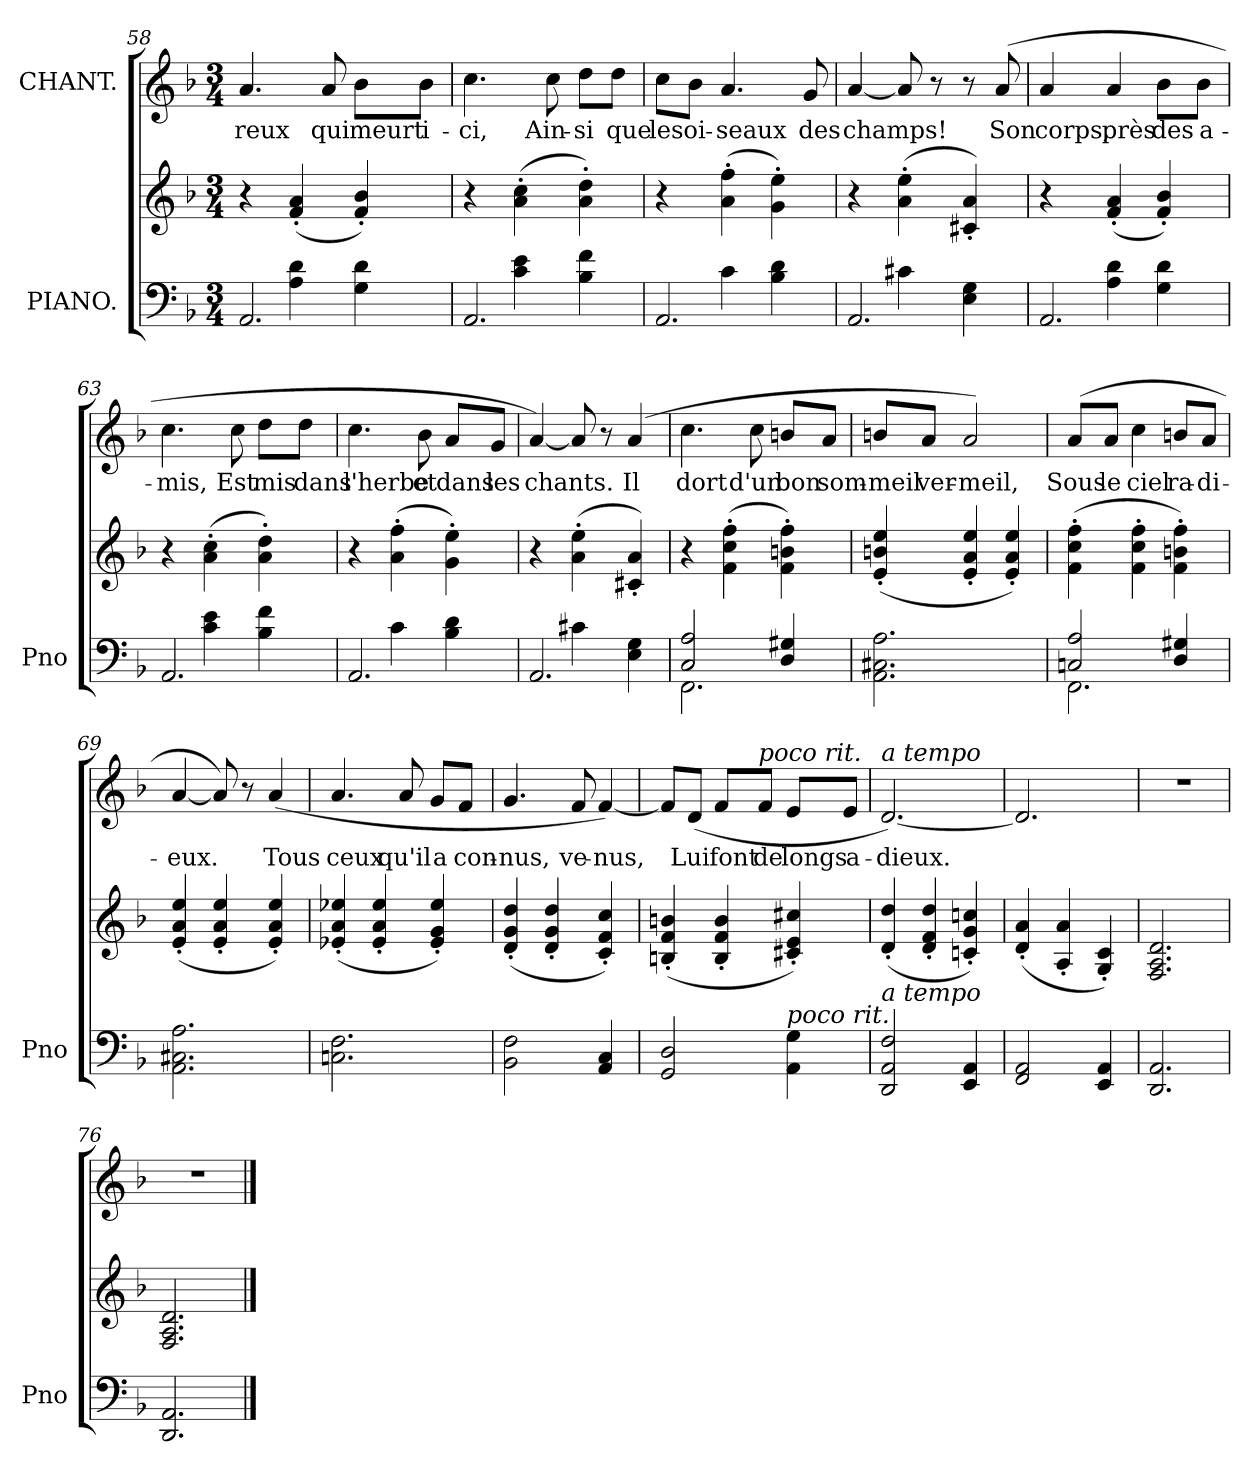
**kern	**kern	**dynam	**kern	**text	**dynam
*part2	*part2	*part2	*part1	*part1	*part1
*staff3	*staff2	*staff2/3	*staff1	*staff1	*staff1
*I"PIANO.	*	*	*I"CHANT.	*	*
*I'Pno	*	*	*	*	*
*clefF4	*clefG2	*	*clefG2	*	*
*k[b-]	*k[b-]	*	*k[b-]	*	*
*M3/4	*M3/4	*	*M3/4	*	*
=58	=58	=58	=58	=58	=58
*^	*	*	*	*	*
!	!	!	!	!	!LO:LY:b	!
2.AA/	4ryy	4r	.	4.a/	-reux	.
.	4A\ 4d\	(<4f/' 4a/'	.	.	.	.
!	!	!	!	!	!LO:LY:b	!
.	.	.	.	8a/	qui	.
!	!	!	!	!	!LO:LY:b	!
.	4G\ 4d\	4f/' 4b-/')	.	8b-\L	meurt	.
!	!	!	!	!	!LO:LY:b	!
.	.	.	.	8b-\J	i-	.
=59	=59	=59	=59	=59	=59	=59
!	!	!	!	!	!LO:LY:b	!
2.AA/	4ryy	4r	.	4.cc\	-ci,	.
.	4c\ 4e\	(>4a\' 4cc\'	.	.	.	.
!	!	!	!	!	!LO:LY:b	!
.	.	.	.	8cc\	Ain-	.
!	!	!	!	!	!LO:LY:b	!
.	4B-\ 4f\	4a\' 4dd\')	.	8dd\L	-si	.
!	!	!	!	!	!LO:LY:b	!
.	.	.	.	8dd\J	que	.
!!LO:PB:g=z
=60	=60	=60	=60	=60	=60	=60
!	!	!	!	!	!LO:LY:b	!
2.AA/	4ryy	4r	.	8cc\L	les	.
!	!	!	!	!	!LO:LY:b	!
.	.	.	.	8b-\J	oi-	.
!	!	!	!	!	!LO:LY:b	!
.	4c\	(>4a\' 4ff\'	.	4.a/	-seaux	.
.	4B-\ 4d\	4g\' 4ee\')	.	.	.	.
!	!	!	!	!	!LO:LY:b	!
.	.	.	.	8g/	des	.
=61	=61	=61	=61	=61	=61	=61
!	!	!	!	!	!LO:LY:b	!
2.AA/	4ryy	4r	.	[4a/	champs!	.
.	4c#X\	(>4a\' 4ee\'	.	8a/]	.	.
.	.	.	.	8r	.	.
.	4E\ 4G\	4c#X/' 4a/')	.	8r	.	.
!	!	!	!	!	!LO:LY:b	!
.	.	.	.	(>8a/	Son	.
=62	=62	=62	=62	=62	=62	=62
!	!	!	!	!	!LO:LY:b	!
2.AA/	4ryy	4r	.	4a/	corps,	.
!	!	!	!	!	!LO:LY:b	!
.	4A\ 4d\	(<4f/' 4a/'	.	4a/	près	.
!	!	!	!	!	!LO:LY:b	!
.	4G\ 4d\	4f/' 4b-/')	.	8b-\L	des	.
!	!	!	!	!	!LO:LY:b	!
.	.	.	.	8b-\J	a-	.
=63	=63	=63	=63	=63	=63	=63
!	!	!	!	!	!LO:LY:b	!
2.AA/	4ryy	4r	.	4.cc\	-mis,	.
.	4c\ 4e\	(>4a\' 4cc\'	.	.	.	.
!	!	!	!	!	!LO:LY:b	!
.	.	.	.	8cc\	Est	.
!	!	!	!	!	!LO:LY:b	!
.	4B-\ 4f\	4a\' 4dd\')	.	8dd\L	mis	.
!	!	!	!	!	!LO:LY:b	!
.	.	.	.	8dd\J	dans	.
!!LO:LB:g=z
=64	=64	=64	=64	=64	=64	=64
!	!	!	!	!	!LO:LY:b	!
2.AA/	4ryy	4r	.	4.cc\	l'herbe	.
.	4c\	(>4a\' 4ff\'	.	.	.	.
!	!	!	!	!	!LO:LY:b	!
.	.	.	.	8b-\	et	.
!	!	!	!	!	!LO:LY:b	!
.	4B-\ 4d\	4g\' 4ee\')	.	8a/L	dans	.
!	!	!	!	!	!LO:LY:b	!
.	.	.	.	8g/J	les	.
=65	=65	=65	=65	=65	=65	=65
!	!	!	!	!	!LO:LY:b	!
2.AA/	4ryy	4r	.	[4a/)	chants.	.
.	4c#X\	(>4a\' 4ee\'	.	8a/]	.	.
*	*	*	*	*MM64	*	*
.	.	.	.	8r	.	.
!	!	!	!	!	!LO:LY:b	!LO:DY:a
!	!	!	!	!	!	!LO:DY:n=1:a
.	4E\ 4G\	4c#X/' 4a/')	.	(>4a/	Il	pp other-dynamics
=66	=66	=66	=66	=66	=66	=66
!	!	!	!LO:DY:b	!	!LO:LY:b	!
!	!	!	!LO:DY:n=1:b	!	!	!
2C/ 2A/	2.FF\	4r	pp other-dynamics	4.cc\	dort	.
.	.	(>4f\' 4cc\' 4ff\'	.	.	.	.
!	!	!	!	!	!LO:LY:b	!
.	.	.	.	8cc\	d'un	.
!	!	!	!	!	!LO:LY:b	!
4D/ 4G#X/	.	4f\' 4bn\' 4ff\')	.	8bn/L	bon	.
!	!	!	!	!	!LO:LY:b	!
.	.	.	.	8a/J	som-	.
*v	*v	*	*	*	*	*
=67	=67	=67	=67	=67	=67
!	!	!	!	!LO:LY:b	!
2.AA\ 2.C#X\ 2.A\	(<4e/' 4bn/' 4ee/'	.	8bn/L	-meil	.
!	!	!	!	!LO:LY:b	!
.	.	.	8a/J	ver-	.
!	!	!	!	!LO:LY:b	!
.	4e/' 4a/' 4ee/'	.	2a/)	-meil,	.
.	4e/' 4a/' 4ee/')	.	.	.	.
!!LO:LB:g=z
=68	=68	=68	=68	=68	=68
*^	*	*	*	*	*
!	!	!	!	!	!LO:LY:b	!
2Cn/ 2A/	2.FF\	(>4f\' 4cc\' 4ff\'	.	(>8a/L	Sous	.
!	!	!	!	!	!LO:LY:b	!
.	.	.	.	8a/J	le	.
!	!	!	!	!	!LO:LY:b	!
.	.	4f\' 4cc\' 4ff\'	.	4cc\	ciel	.
!	!	!	!	!	!LO:LY:b	!
4D/ 4G#X/	.	4f\' 4bn\' 4ff\')	.	8bn/L	ra-	.
!	!	!	!	!	!LO:LY:b	!
.	.	.	.	8a/J	-di-	.
*v	*v	*	*	*	*	*
=69	=69	=69	=69	=69	=69
!	!	!	!	!LO:LY:b	!
2.AA\ 2.C#X\ 2.A\	(<4e/' 4a/' 4ee/'	.	[4a/	-eux.	.
.	4e/' 4a/' 4ee/'	.	8a/])	.	.
*	*	*	*MM62	*	*
.	.	.	8r	.	.
!	!	!	!	!LO:LY:b	!
.	4e/' 4a/' 4ee/')	.	(>4a/	Tous	.
=70	=70	=70	=70	=70	=70
!	!	!	!	!LO:LY:b	!
2.Cn\ 2.F\	(<4e-X/' 4a/' 4ee-X/'	.	4.a/	ceux	.
.	4e-/' 4a/' 4ee-/'	.	.	.	.
!	!	!	!	!LO:LY:b	!
.	.	.	8a/	qu'il	.
!	!	!	!	!LO:LY:b	!
.	4e-/' 4g/' 4ee-/')	.	8g/L	a	.
!	!	!	!	!LO:LY:b	!
.	.	.	8f/J	con-	.
=71	=71	=71	=71	=71	=71
!	!	!	!	!LO:LY:b	!
2BB-\ 2F\	(<4d/' 4g/' 4dd/'	.	4.g/	-nus,	.
.	4d/' 4g/' 4dd/'	.	.	.	.
!	!	!	!	!LO:LY:b	!
.	.	.	8f/	ve-	.
!	!	!	!	!LO:LY:b	!
4AA/ 4C/	4c/' 4f/' 4cc/')	.	[4f/)	-nus,	.
!!LO:LB:g=z
=72	=72	=72	=72	=72	=72
2GG/ 2D/	(<4Bn/' 4f/' 4bn/'	.	8f/L]	.	.
!	!	!	!	!LO:LY:b	!
.	.	.	(>8d/J	Lui	.
!	!	!	!	!LO:LY:b	!
.	4B/' 4f/' 4b/'	.	8f/L	font	.
!	!	!	!LO:TX:a:i:t=poco rit.	!	!
!	!	!	!	!LO:LY:b	!
.	.	.	8f/J	de	.
!LO:TX:a:i:t=poco rit.	!	!	!	!	!
!	!	!	!	!LO:LY:b	!
4AA\ 4G\	4c#X/' 4e/' 4cc#X/')	.	8e/L	longs	.
!	!	!	!	!LO:LY:b	!
.	.	.	8e/J	a-	.
=73	=73	=73	=73	=73	=73
!	!	!	!LO:TX:a:i:t=a tempo	!	!
!LO:TX:a:i:t=a  tempo	!	!	!	!	!
!	!	!	!	!LO:LY:b	!
2DD/ 2AA/ 2F/	(<4d/' 4dd/'	.	[2.d/)	-dieux.	.
.	4d/' 4f/' 4dd/'	.	.	.	.
4EE/ 4AA/	4cn/' 4g/' 4ccn/')	.	.	.	.
=74	=74	=74	=74	=74	=74
2FF/ 2AA/	(<4d/' 4a/'	.	2.d/]	.	.
.	4A/' 4a/'	.	.	.	.
4EE/ 4AA/	4G/' 4c/')	.	.	.	.
=75	=75	=75	=75	=75	=75
2.DD/ 2.AA/	2.F/ 2.A/ 2.d/	.	2.r	.	.
=76	=76	=76	=76	=76	=76
2.DD/ 2.AA/	2.F/ 2.A/ 2.d/	.	2.r	.	.
==	==	==	==	==	==
*-	*-	*-	*-	*-	*-
